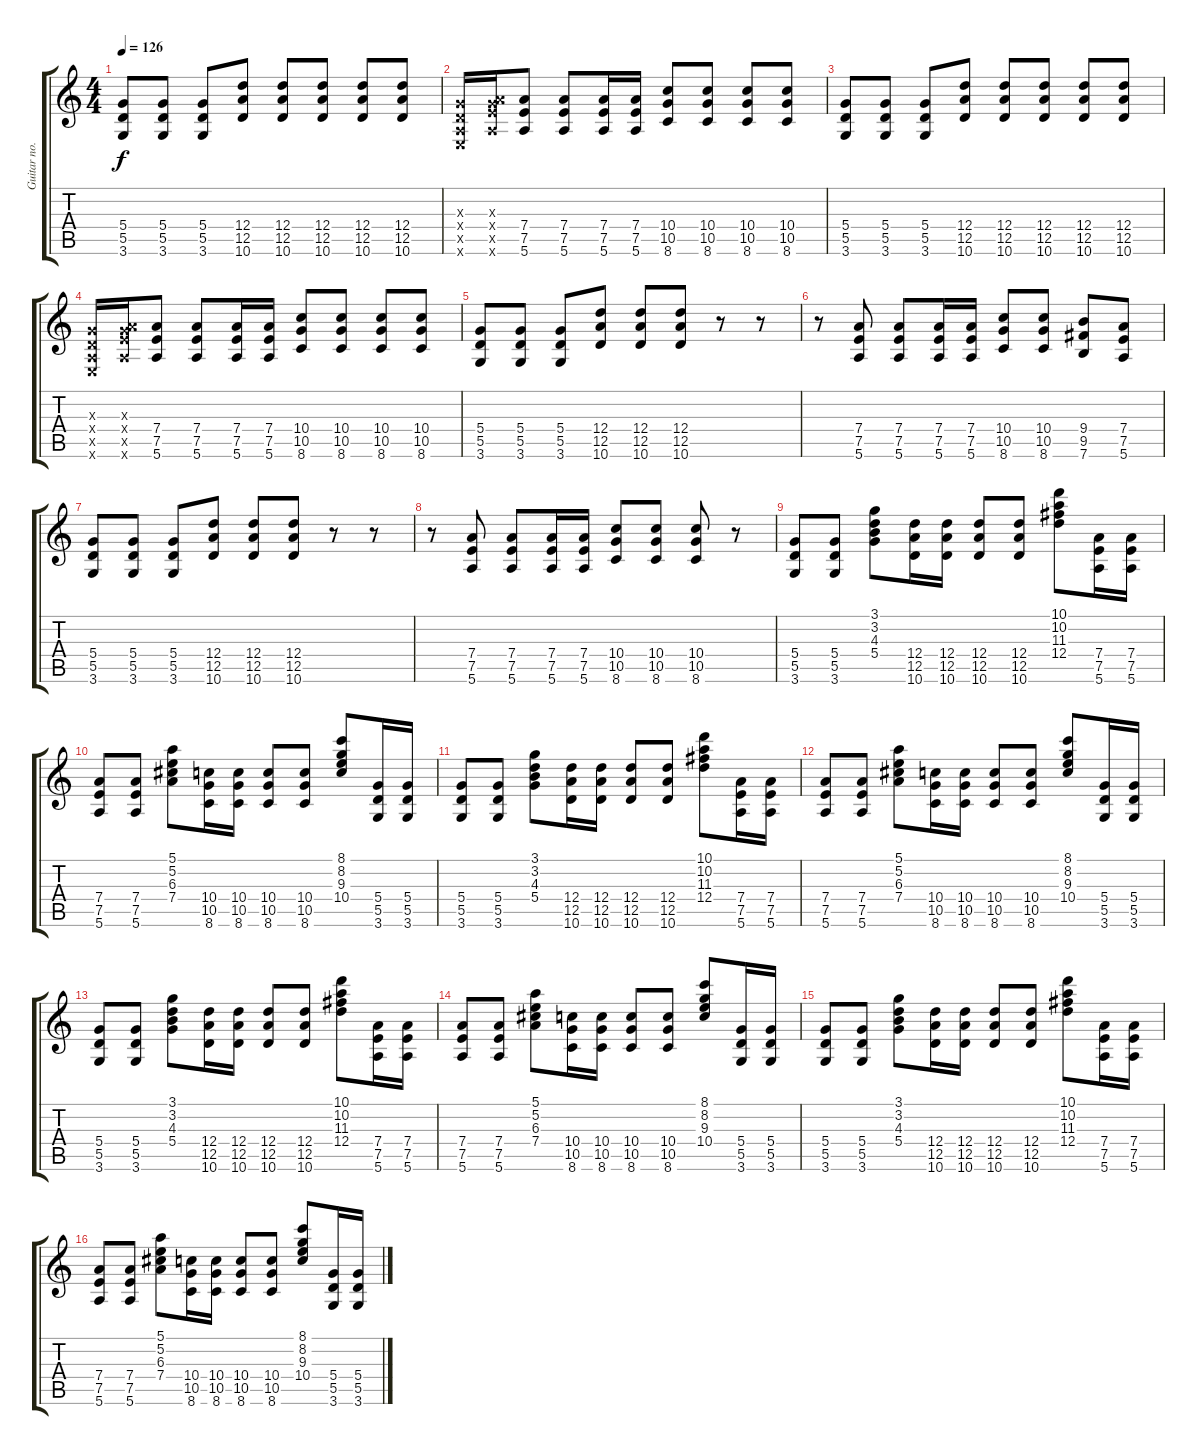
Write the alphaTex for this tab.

\track ("Guitar no.1 " "Guitar no.") {instrument distortionguitar}
\staff {score tabs}
\tuning (E4 B3 G3 D3 A2 E2) {hide}
\ts (4 4)
\tempo 126
\clef g2
\ks c
(5.4 5.5 3.6).8{dy f instrument distortionguitar} (5.4 5.5 3.6).8 (5.4 5.5 3.6).8 (12.4 12.5 10.6).8 (12.4 12.5 10.6).8 (12.4 12.5 10.6).8 (12.4 12.5 10.6).8 (12.4 12.5 10.6).8 |
(0.3{x} 0.4{x} 0.5{x} 0.6{x}).16 (0.3{x} 7.4{x} 7.5{x} 5.6{x}).16 (7.4 7.5 5.6).8 (7.4 7.5 5.6).8 (7.4 7.5 5.6).16 (7.4 7.5 5.6).16 (10.4 10.5 8.6).8 (10.4 10.5 8.6).8 (10.4 10.5 8.6).8 (10.4 10.5 8.6).8 |
(5.4 5.5 3.6).8{instrument distortionguitar} (5.4 5.5 3.6).8 (5.4 5.5 3.6).8 (12.4 12.5 10.6).8 (12.4 12.5 10.6).8 (12.4 12.5 10.6).8 (12.4 12.5 10.6).8 (12.4 12.5 10.6).8 |
(0.3{x} 0.4{x} 0.5{x} 0.6{x}).16 (0.3{x} 7.4{x} 7.5{x} 5.6{x}).16 (7.4 7.5 5.6).8 (7.4 7.5 5.6).8 (7.4 7.5 5.6).16 (7.4 7.5 5.6).16 (10.4 10.5 8.6).8 (10.4 10.5 8.6).8 (10.4 10.5 8.6).8 (10.4 10.5 8.6).8 |
(5.4 5.5 3.6).8 (5.4 5.5 3.6).8 (5.4 5.5 3.6).8 (12.4 12.5 10.6).8 (12.4 12.5 10.6).8 (12.4 12.5 10.6).8 r.8 r.8 |
r.8 (7.4 7.5 5.6).8 (7.4 7.5 5.6).8 (7.4 7.5 5.6).16 (7.4 7.5 5.6).16 (10.4 10.5 8.6).8 (10.4 10.5 8.6).8 (9.4 9.5 7.6).8 (7.4 7.5 5.6).8 |
(5.4 5.5 3.6).8 (5.4 5.5 3.6).8 (5.4 5.5 3.6).8 (12.4 12.5 10.6).8 (12.4 12.5 10.6).8 (12.4 12.5 10.6).8 r.8 r.8 |
r.8 (7.4 7.5 5.6).8 (7.4 7.5 5.6).8 (7.4 7.5 5.6).16 (7.4 7.5 5.6).16 (10.4 10.5 8.6).8 (10.4 10.5 8.6).8 (10.4 10.5 8.6).8 r.8 |
(5.4 5.5 3.6).8{instrument electricguitarclean} (5.4 5.5 3.6).8 (3.1 3.2 4.3 5.4).8 (12.4 12.5 10.6).16 (12.4 12.5 10.6).16 (12.4 12.5 10.6).8 (12.4 12.5 10.6).8 (10.1 10.2 11.3 12.4).8 (7.4 7.5 5.6).16 (7.4 7.5 5.6).16 |
(7.4 7.5 5.6).8 (7.4 7.5 5.6).8 (5.1 5.2 6.3 7.4).8 (10.4 10.5 8.6).16 (10.4 10.5 8.6).16 (10.4 10.5 8.6).8 (10.4 10.5 8.6).8 (8.1 8.2 9.3 10.4).8 (5.4 5.5 3.6).16 (5.4 5.5 3.6).16 |
(5.4 5.5 3.6).8{instrument electricguitarclean} (5.4 5.5 3.6).8 (3.1 3.2 4.3 5.4).8 (12.4 12.5 10.6).16 (12.4 12.5 10.6).16 (12.4 12.5 10.6).8 (12.4 12.5 10.6).8 (10.1 10.2 11.3 12.4).8 (7.4 7.5 5.6).16 (7.4 7.5 5.6).16 |
(7.4 7.5 5.6).8 (7.4 7.5 5.6).8 (5.1 5.2 6.3 7.4).8 (10.4 10.5 8.6).16 (10.4 10.5 8.6).16 (10.4 10.5 8.6).8 (10.4 10.5 8.6).8 (8.1 8.2 9.3 10.4).8 (5.4 5.5 3.6).16 (5.4 5.5 3.6).16 |
(5.4 5.5 3.6).8{instrument electricguitarclean} (5.4 5.5 3.6).8 (3.1 3.2 4.3 5.4).8 (12.4 12.5 10.6).16 (12.4 12.5 10.6).16 (12.4 12.5 10.6).8 (12.4 12.5 10.6).8 (10.1 10.2 11.3 12.4).8 (7.4 7.5 5.6).16 (7.4 7.5 5.6).16 |
(7.4 7.5 5.6).8 (7.4 7.5 5.6).8 (5.1 5.2 6.3 7.4).8 (10.4 10.5 8.6).16 (10.4 10.5 8.6).16 (10.4 10.5 8.6).8 (10.4 10.5 8.6).8 (8.1 8.2 9.3 10.4).8 (5.4 5.5 3.6).16 (5.4 5.5 3.6).16 |
(5.4 5.5 3.6).8{instrument electricguitarclean} (5.4 5.5 3.6).8 (3.1 3.2 4.3 5.4).8 (12.4 12.5 10.6).16 (12.4 12.5 10.6).16 (12.4 12.5 10.6).8 (12.4 12.5 10.6).8 (10.1 10.2 11.3 12.4).8 (7.4 7.5 5.6).16 (7.4 7.5 5.6).16 |
(7.4 7.5 5.6).8 (7.4 7.5 5.6).8 (5.1 5.2 6.3 7.4).8 (10.4 10.5 8.6).16 (10.4 10.5 8.6).16 (10.4 10.5 8.6).8 (10.4 10.5 8.6).8 (8.1 8.2 9.3 10.4).8 (5.4 5.5 3.6).16 (5.4 5.5 3.6).16
